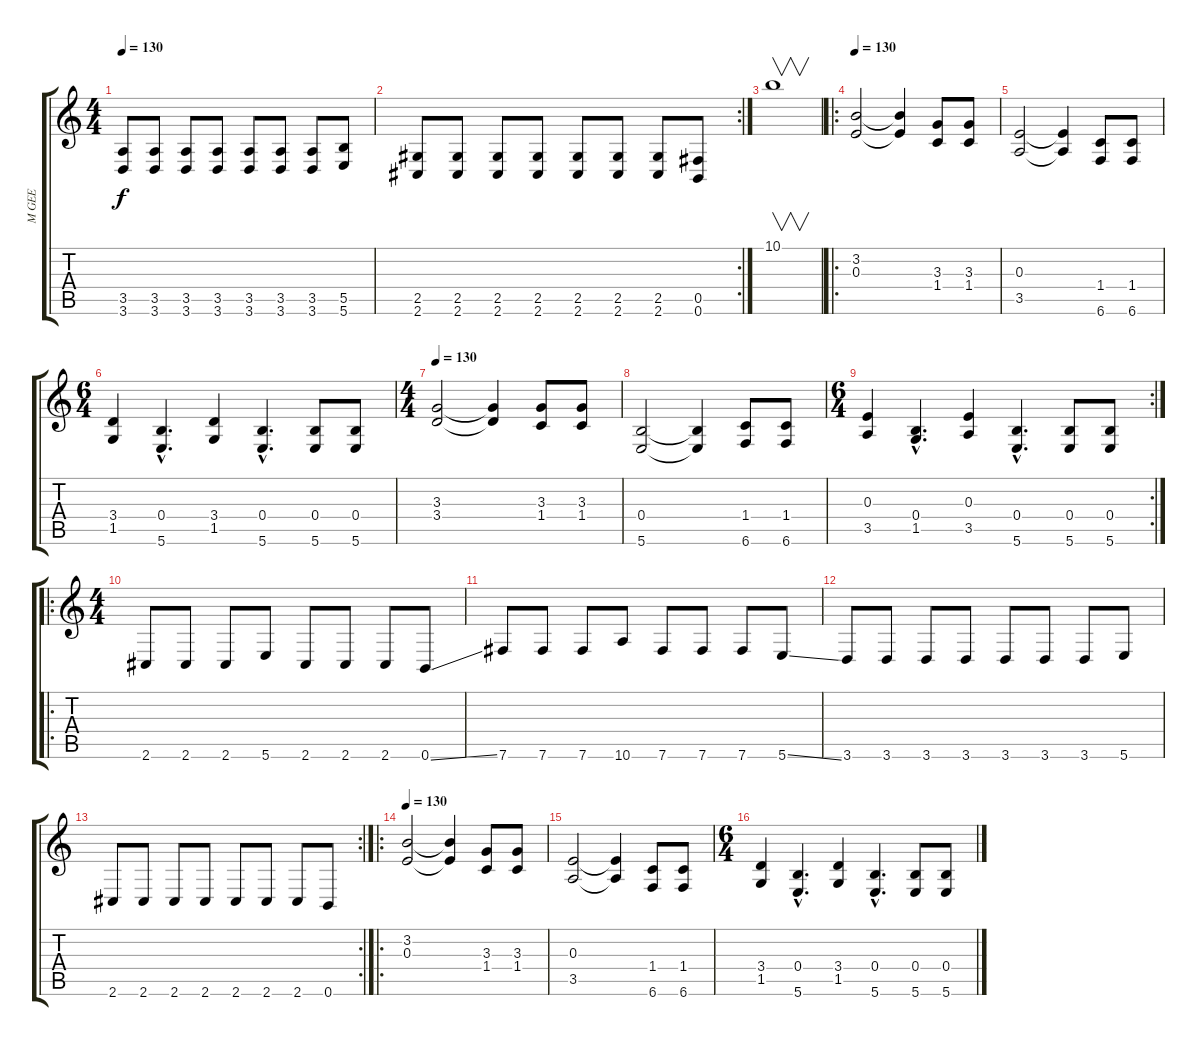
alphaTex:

\track ("M GEE" "M GEE") {instrument distortionguitar}
\staff {score tabs}
\tuning (Db4 Ab3 E3 B2 Gb2 B1) {hide}
\ts (4 4)
\tempo 130
\clef g2
\ks c
(3.5 3.6).8{dy f} (3.5 3.6).8 (3.5 3.6).8 (3.5 3.6).8 (3.5 3.6).8 (3.5 3.6).8 (3.5 3.6).8 (5.5 5.6).8 |
\rc 2
(2.5 2.6).8 (2.5 2.6).8 (2.5 2.6).8 (2.5 2.6).8 (2.5 2.6).8 (2.5 2.6).8 (2.5 2.6).8 (0.5 0.6).8 |
10.1.1{v} |
\ro
\tempo 130
(3.2 0.3).2{instrument distortionguitar} (3.2{t} 0.3{t}).4 (3.3 1.4).8 (3.3 1.4).8 |
(0.3 3.5).2 (0.3{t} 3.5{t}).4 (1.4 6.6).8 (1.4 6.6).8 |
\ts (6 4)
(3.4 1.5).4 (0.4{hac} 5.6{hac}).4{d} (3.4 1.5).4 (0.4{hac} 5.6{hac}).4{d} (0.4 5.6).8 (0.4 5.6).8 |
\ts (4 4)
\tempo 130
(3.3 3.4).2{instrument distortionguitar} (3.3{t} 3.4{t}).4 (3.3 1.4).8 (3.3 1.4).8 |
(0.4 5.6).2 (0.4{t} 5.6{t}).4 (1.4 6.6).8 (1.4 6.6).8 |
\rc 2
\ts (6 4)
(0.3 3.5).4 (0.4{hac} 1.5{hac}).4{d} (0.3 3.5).4 (0.4{hac} 5.6{hac}).4{d} (0.4 5.6).8 (0.4 5.6).8 |
\ro
\ts (4 4)
2.6.8 2.6.8 2.6.8 5.6.8 2.6.8 2.6.8 2.6.8 0.6{ss}.8 |
7.6.8 7.6.8 7.6.8 10.6.8 7.6.8 7.6.8 7.6.8 5.6{ss}.8 |
3.6.8 3.6.8 3.6.8 3.6.8 3.6.8 3.6.8 3.6.8 5.6.8 |
\rc 2
2.6.8 2.6.8 2.6.8 2.6.8 2.6.8 2.6.8 2.6.8 0.6.8 |
\ro
\tempo 130
(3.2 0.3).2{instrument distortionguitar} (3.2{t} 0.3{t}).4 (3.3 1.4).8 (3.3 1.4).8 |
(0.3 3.5).2 (0.3{t} 3.5{t}).4 (1.4 6.6).8 (1.4 6.6).8 |
\ts (6 4)
(3.4 1.5).4 (0.4{hac} 5.6{hac}).4{d} (3.4 1.5).4 (0.4{hac} 5.6{hac}).4{d} (0.4 5.6).8 (0.4 5.6).8
